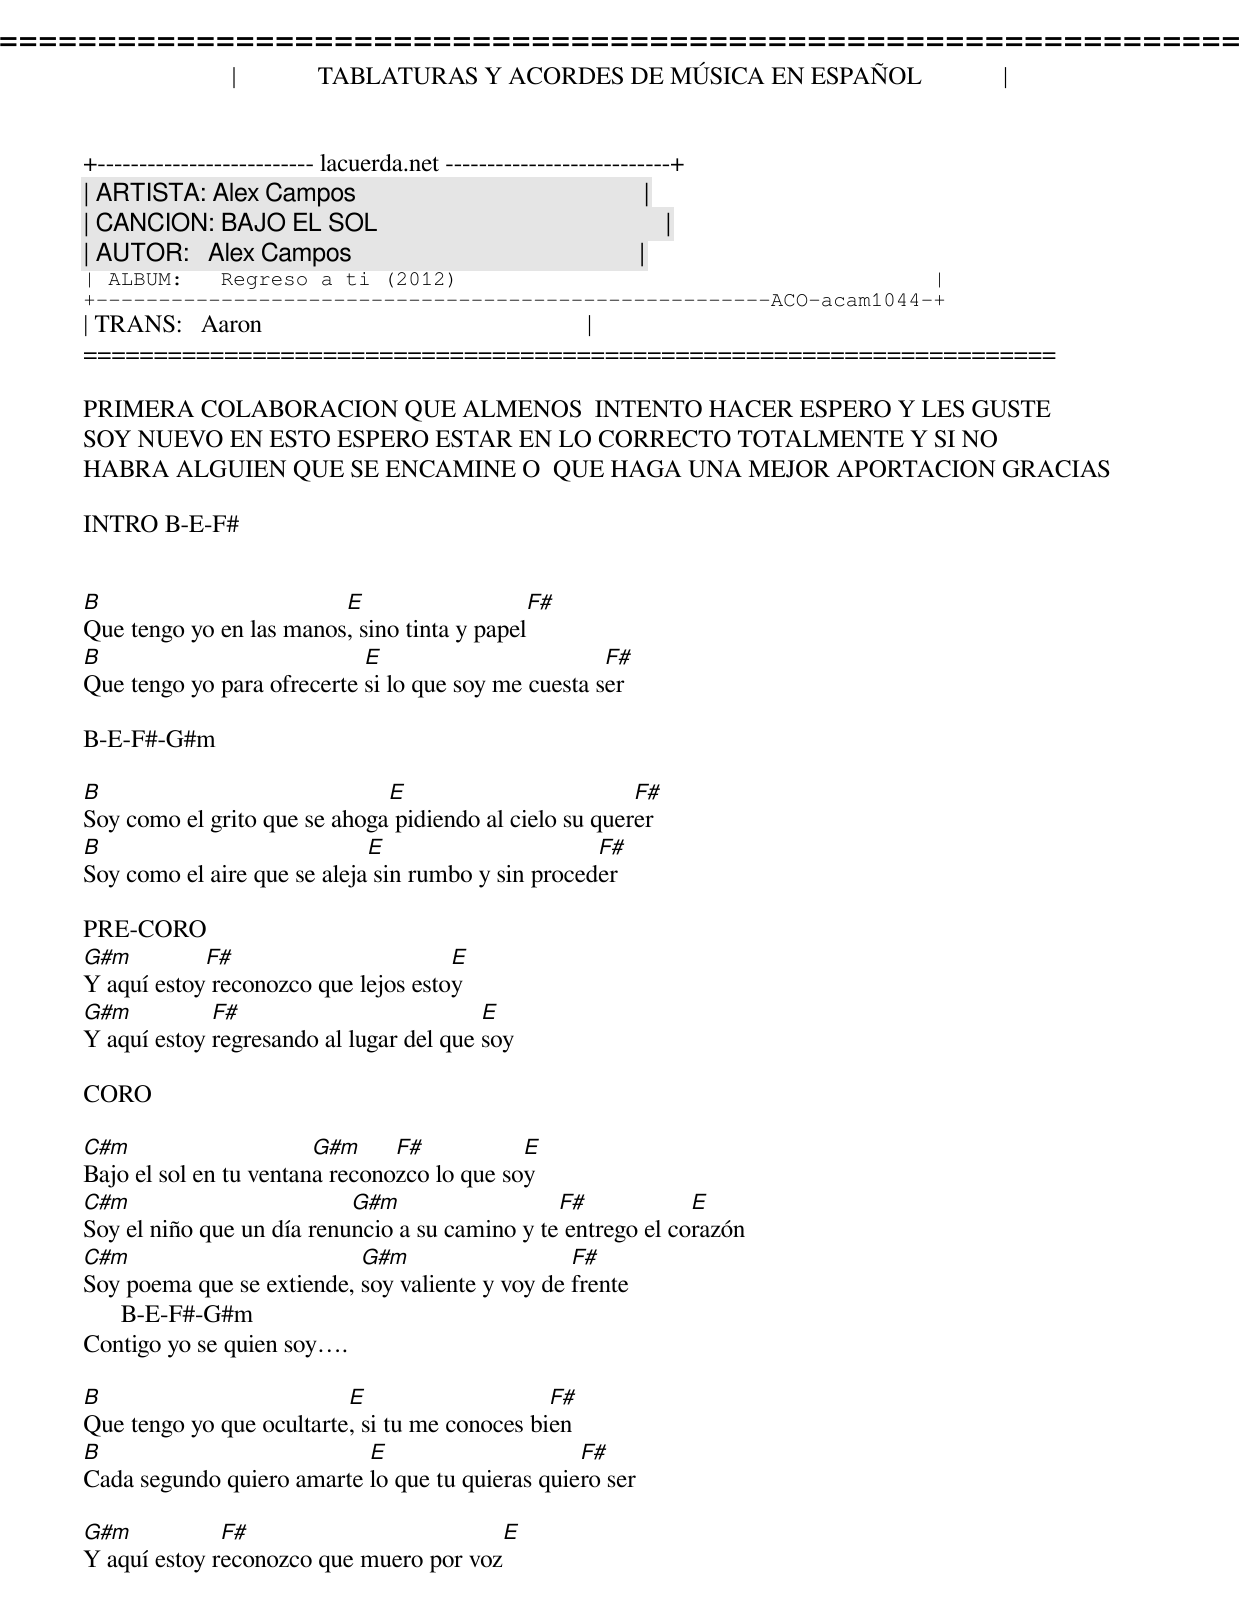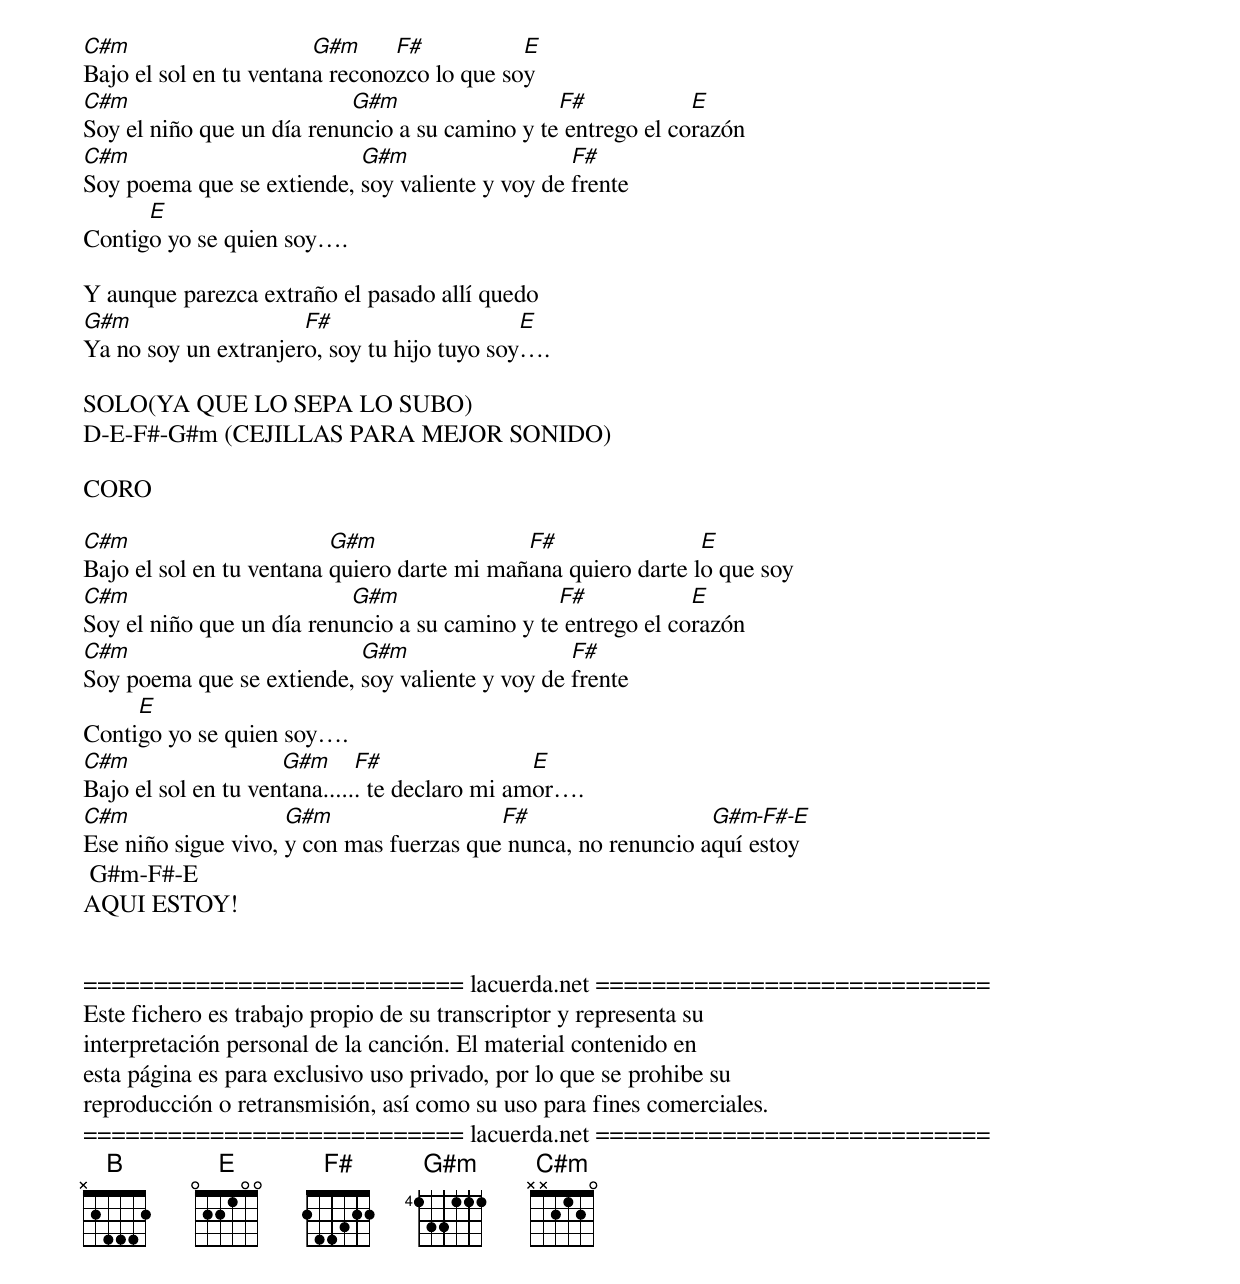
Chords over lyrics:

=====================================================================
|             TABLATURAS Y ACORDES DE MÚSICA EN ESPAÑOL             |
+-------------------------- lacuerda.net ---------------------------+
| ARTISTA: Alex Campos                                              |
| CANCION: BAJO EL SOL                                              |
| AUTOR:   Alex Campos                                              |
| ALBUM:   Regreso a ti (2012)                                      |
+------------------------------------------------------ACO-acam1044-+
| TRANS:   Aaron                                                    |
=====================================================================

PRIMERA COLABORACION QUE ALMENOS  INTENTO HACER ESPERO Y LES GUSTE
SOY NUEVO EN ESTO ESPERO ESTAR EN LO CORRECTO TOTALMENTE Y SI NO
HABRA ALGUIEN QUE SE ENCAMINE O  QUE HAGA UNA MEJOR APORTACION GRACIAS

INTRO B-E-F#


B                        E                   F#
Que tengo yo en las manos, sino tinta y papel
B                           E                        F#
Que tengo yo para ofrecerte si lo que soy me cuesta ser

B-E-F#-G#m

B                             E                         F#
Soy como el grito que se ahoga pidiendo al cielo su querer
B                            E                      F#
Soy como el aire que se aleja sin rumbo y sin proceder

PRE-CORO
G#m         F#                       E
Y aquí estoy reconozco que lejos estoy
G#m          F#                          E
Y aquí estoy regresando al lugar del que soy

CORO

C#m                     G#m     F#           E
Bajo el sol en tu ventana reconozco lo que soy
C#m                        G#m                  F#            E
Soy el niño que un día renuncio a su camino y te entrego el corazón
C#m                        G#m                   F#
Soy poema que se extiende, soy valiente y voy de frente
      B-E-F#-G#m
Contigo yo se quien soy.

B                         E                    F#
Que tengo yo que ocultarte, si tu me conoces bien
B                          E                     F#
Cada segundo quiero amarte lo que tu quieras quiero ser

G#m           F#                        E
Y aquí estoy reconozco que muero por voz


C#m                     G#m     F#           E
Bajo el sol en tu ventana reconozco lo que soy
C#m                        G#m                  F#            E
Soy el niño que un día renuncio a su camino y te entrego el corazón
C#m                        G#m                   F#
Soy poema que se extiende, soy valiente y voy de frente
      E
Contigo yo se quien soy.

Y aunque parezca extraño el pasado allí quedo
G#m                   F#                     E
Ya no soy un extranjero, soy tu hijo tuyo soy.

SOLO(YA QUE LO SEPA LO SUBO)
D-E-F#-G#m (CEJILLAS PARA MEJOR SONIDO)

CORO

C#m                       G#m                F#                E
Bajo el sol en tu ventana quiero darte mi mañana quiero darte lo que soy
C#m                        G#m                  F#            E
Soy el niño que un día renuncio a su camino y te entrego el corazón
C#m                        G#m                   F#
Soy poema que se extiende, soy valiente y voy de frente
     E
Contigo yo se quien soy.
C#m                  G#m      F#                E
Bajo el sol en tu ventana...... te declaro mi amor.
C#m                  G#m                  F#                   G#m-F#-E
Ese niño sigue vivo, y con mas fuerzas que nunca, no renuncio aquí estoy
 G#m-F#-E
AQUI ESTOY!


=========================== lacuerda.net ============================
Este fichero es trabajo propio de su transcriptor y representa su
interpretación personal de la canción. El material contenido en
esta página es para exclusivo uso privado, por lo que se prohibe su
reproducción o retransmisión, así como su uso para fines comerciales.
=========================== lacuerda.net ============================
